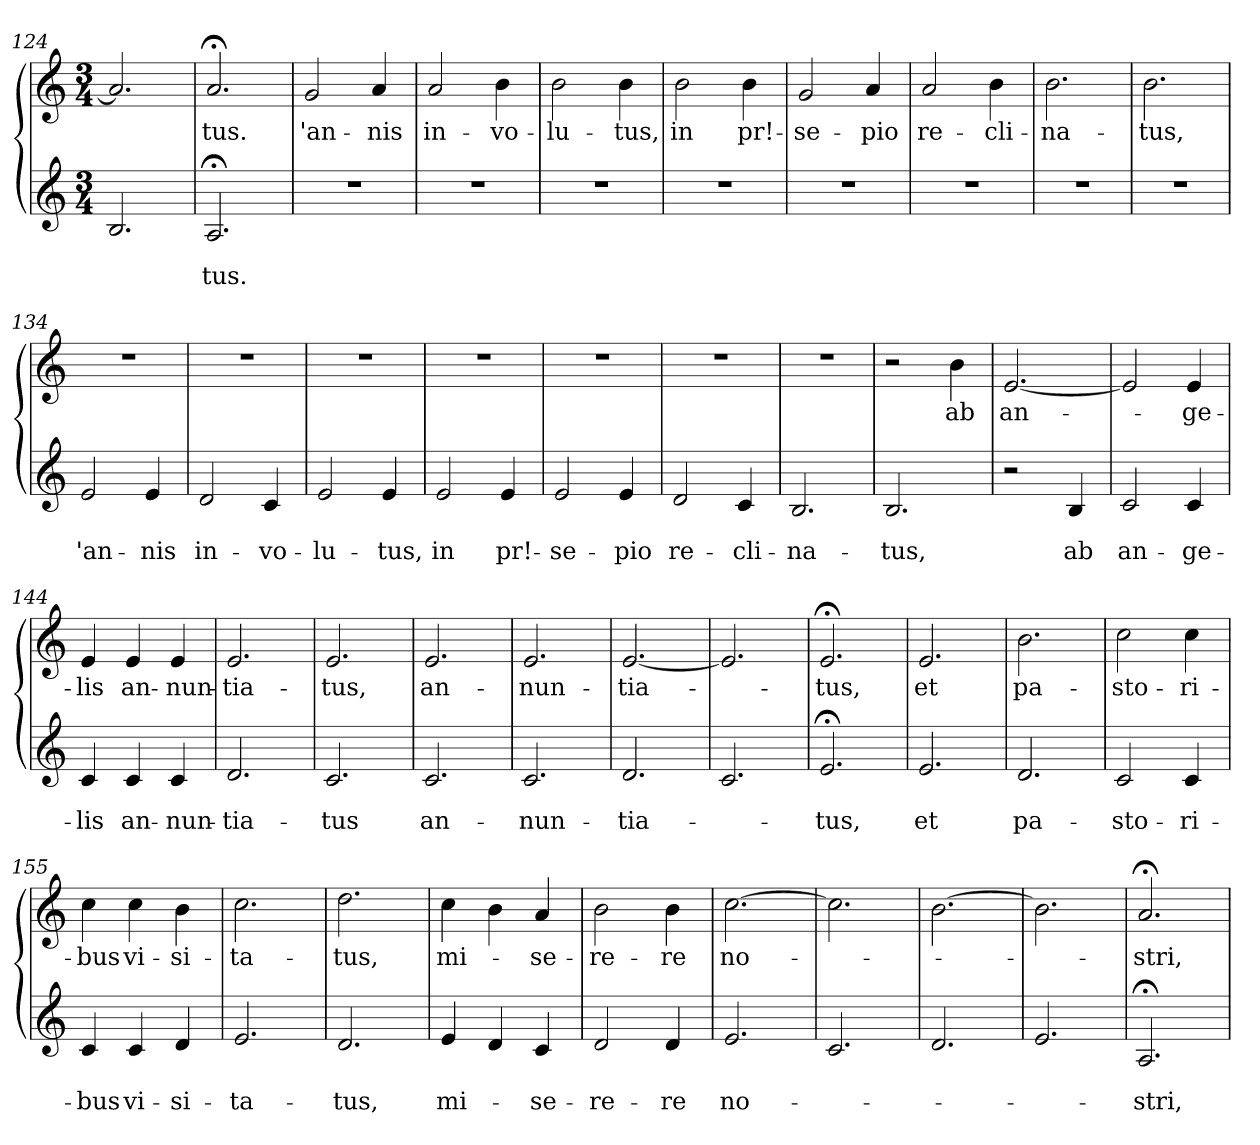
**kern	**text	**text	**kern	**text
*part2	*part2	*part2	*part1	*part1
*staff2	*staff2	*staff2	*staff1	*staff1
*clefG2	*	*	*clefG2	*
*k[]	*	*	*k[]	*
*C:	*	*	*C:	*
*M3/4	*	*	*M3/4	*
=124	=124	=124	=124	=124
2.B/	.	.	2.a/]	.
=125	=125	=125	=125	=125
!	!	!LO:LY:b	!	!LO:LY:b
2.A;/	.	-tus.	2.a;/	-tus.
=126	=126	=126	=126	=126
!LO:N:vis=1	!	!	!	!LO:LY:b
2.r	.	.	2g/	'an-
!	!	!	!	!LO:LY:b
.	.	.	4a/	-nis
=127	=127	=127	=127	=127
!LO:N:vis=1	!	!	!	!LO:LY:b
2.r	.	.	2a/	in-
!	!	!	!	!LO:LY:b
.	.	.	4b\	-vo-
=128	=128	=128	=128	=128
!LO:N:vis=1	!	!	!	!LO:LY:b
2.r	.	.	2b\	-lu-
!	!	!	!	!LO:LY:b
.	.	.	4b\	-tus,
=129	=129	=129	=129	=129
!LO:N:vis=1	!	!	!	!LO:LY:b
2.r	.	.	2b\	in
!	!	!	!	!LO:LY:b
.	.	.	4b\	pr!-
=130	=130	=130	=130	=130
!LO:N:vis=1	!	!	!	!LO:LY:b
2.r	.	.	2g/	-se-
!	!	!	!	!LO:LY:b
.	.	.	4a/	-pio
=131	=131	=131	=131	=131
!LO:N:vis=1	!	!	!	!LO:LY:b
2.r	.	.	2a/	re-
!	!	!	!	!LO:LY:b
.	.	.	4b\	-cli-
=132	=132	=132	=132	=132
!LO:N:vis=1	!	!	!	!LO:LY:b
2.r	.	.	2.b\	-na-
=133	=133	=133	=133	=133
!LO:N:vis=1	!	!	!	!LO:LY:b
2.r	.	.	2.b\	-tus,
=134	=134	=134	=134	=134
!	!	!LO:LY:b	!LO:N:vis=1	!
2e/	.	'an-	2.r	.
!	!	!LO:LY:b	!	!
4e/	.	-nis	.	.
!!LO:LB:g=z
=135	=135	=135	=135	=135
!	!	!LO:LY:b	!LO:N:vis=1	!
2d/	.	in-	2.r	.
!	!	!LO:LY:b	!	!
4c/	.	-vo-	.	.
=136	=136	=136	=136	=136
!	!	!LO:LY:b	!LO:N:vis=1	!
2e/	.	-lu-	2.r	.
!	!	!LO:LY:b	!	!
4e/	.	-tus,	.	.
=137	=137	=137	=137	=137
!	!	!LO:LY:b	!LO:N:vis=1	!
2e/	.	in	2.r	.
!	!	!LO:LY:b	!	!
4e/	.	pr!-	.	.
=138	=138	=138	=138	=138
!	!	!LO:LY:b	!LO:N:vis=1	!
2e/	.	-se-	2.r	.
!	!	!LO:LY:b	!	!
4e/	.	-pio	.	.
=139	=139	=139	=139	=139
!	!	!LO:LY:b	!LO:N:vis=1	!
2d/	.	re-	2.r	.
!	!	!LO:LY:b	!	!
4c/	.	-cli-	.	.
=140	=140	=140	=140	=140
!	!	!LO:LY:b	!LO:N:vis=1	!
2.B/	.	-na-	2.r	.
=141	=141	=141	=141	=141
!	!	!LO:LY:b	!	!
2.B/	.	-tus,	2r	.
!	!	!	!	!LO:LY:b
.	.	.	4b\	ab
=142	=142	=142	=142	=142
!	!	!	!	!LO:LY:b
2r	.	.	[<2.e/	an-
!	!	!LO:LY:b	!	!
4B/	.	ab	.	.
=143	=143	=143	=143	=143
!	!	!LO:LY:b	!	!
2c/	.	an-	2e/]	.
!	!	!LO:LY:b	!	!LO:LY:b
4c/	.	-ge-	4e/	-ge-
=144	=144	=144	=144	=144
!	!	!LO:LY:b	!	!LO:LY:b
4c/	.	-lis	4e/	-lis
!	!	!LO:LY:b	!	!LO:LY:b
4c/	.	an-	4e/	an-
!	!	!LO:LY:b	!	!LO:LY:b
4c/	.	-nun-	4e/	-nun-
=145	=145	=145	=145	=145
!	!	!LO:LY:b	!	!LO:LY:b
2.d/	.	-tia-	2.e/	-tia-
!!LO:LB:g=z
=146	=146	=146	=146	=146
!	!	!LO:LY:b	!	!LO:LY:b
2.c/	.	-tus	2.e/	-tus,
=147	=147	=147	=147	=147
!	!	!LO:LY:b	!	!LO:LY:b
2.c/	.	an-	2.e/	an-
=148	=148	=148	=148	=148
!	!	!LO:LY:b	!	!LO:LY:b
2.c/	.	-nun-	2.e/	-nun-
=149	=149	=149	=149	=149
!	!	!LO:LY:b	!	!LO:LY:b
2.d/	.	-tia-	[<2.e/	-tia-
=150	=150	=150	=150	=150
2.c/	.	.	2.e/]	.
=151	=151	=151	=151	=151
!	!	!LO:LY:b	!	!LO:LY:b
2.e;/	.	-tus,	2.e;/	-tus,
=152	=152	=152	=152	=152
!	!	!LO:LY:b	!	!LO:LY:b
2.e/	.	et	2.e/	et
=153	=153	=153	=153	=153
!	!	!LO:LY:b	!	!LO:LY:b
2.d/	.	pa-	2.b\	pa-
=154	=154	=154	=154	=154
!	!	!LO:LY:b	!	!LO:LY:b
2c/	.	-sto-	2cc\	-sto-
!	!	!LO:LY:b	!	!LO:LY:b
4c/	.	-ri-	4cc\	-ri-
=155	=155	=155	=155	=155
!	!	!LO:LY:b	!	!LO:LY:b
4c/	.	-bus	4cc\	-bus
!	!	!LO:LY:b	!	!LO:LY:b
4c/	.	vi-	4cc\	vi-
!	!	!LO:LY:b	!	!LO:LY:b
4d/	.	-si-	4b\	-si-
=156	=156	=156	=156	=156
!	!	!LO:LY:b	!	!LO:LY:b
2.e/	.	-ta-	2.cc\	-ta-
=157	=157	=157	=157	=157
!	!	!LO:LY:b	!	!LO:LY:b
2.d/	.	-tus,	2.dd\	-tus,
=158	=158	=158	=158	=158
!	!	!LO:LY:b	!	!LO:LY:b
4e/	.	mi-	4cc\	mi-
4d/	.	.	4b\	.
!	!	!LO:LY:b	!	!LO:LY:b
4c/	.	-se-	4a/	-se-
!!LO:LB:g=z
=159	=159	=159	=159	=159
!	!	!LO:LY:b	!	!LO:LY:b
2d/	.	-re-	2b\	-re-
!	!	!LO:LY:b	!	!LO:LY:b
4d/	.	-re	4b\	-re
=160	=160	=160	=160	=160
!	!	!LO:LY:b	!	!LO:LY:b
2.e/	.	no-	[>2.cc\	no-
=161	=161	=161	=161	=161
2.c/	.	.	2.cc\]	.
=162	=162	=162	=162	=162
2.d/	.	.	[>2.b\	.
=163	=163	=163	=163	=163
2.e/	.	.	2.b\]	.
=164	=164	=164	=164	=164
!	!	!LO:LY:b	!	!LO:LY:b
2.A;/	.	-stri,	2.a;/	-stri,
=	=	=	=	=
*-	*-	*-	*-	*-
